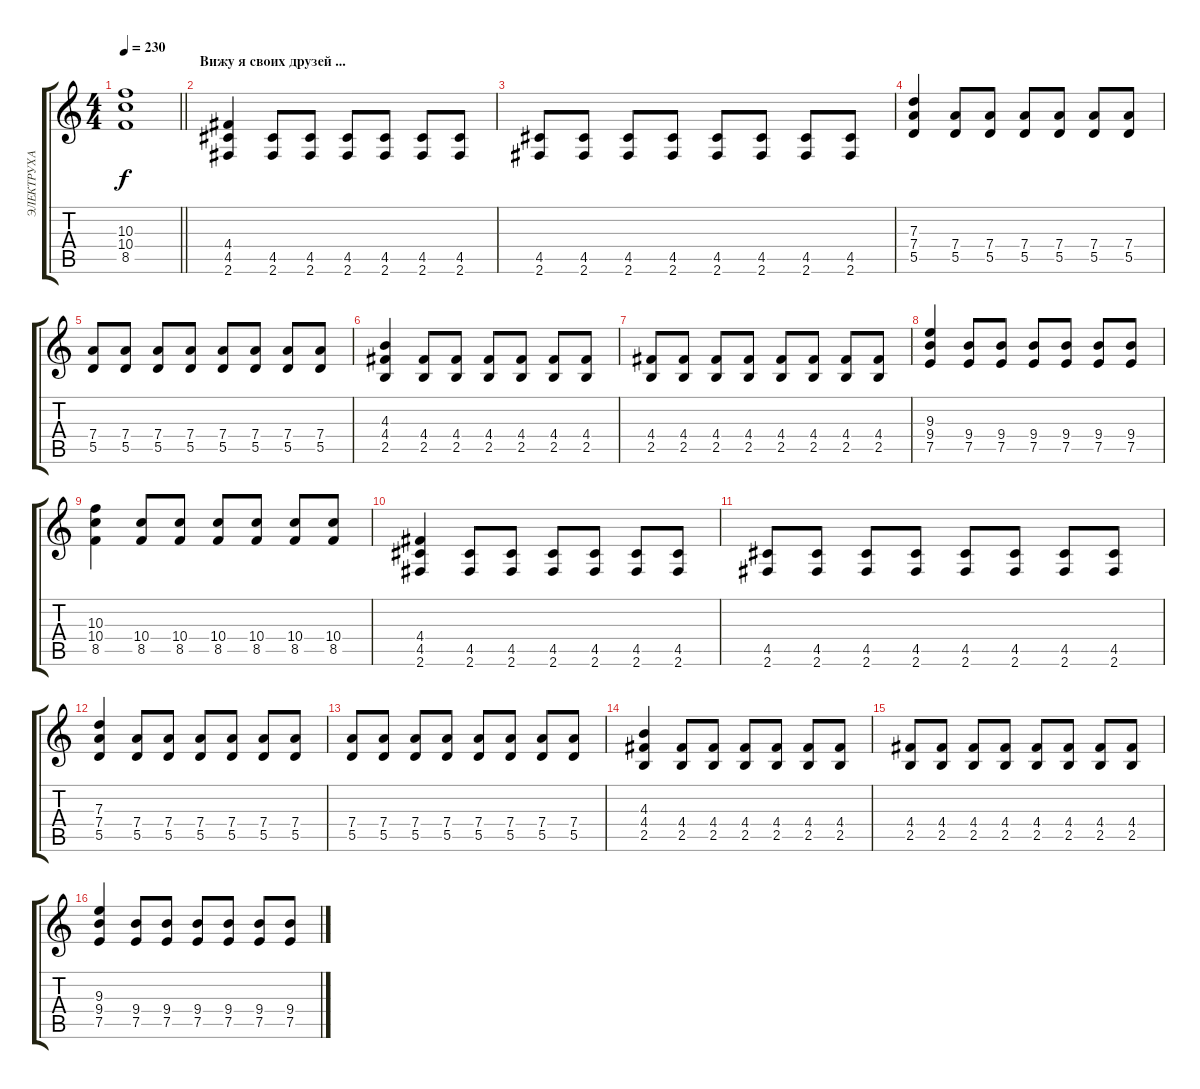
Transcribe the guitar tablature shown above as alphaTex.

\track ("ЭЛЕКТРУХА" "ЭЛЕКТРУХА") {instrument overdrivenguitar}
\staff {score tabs}
\tuning (E4 B3 G3 D3 A2 E2) {hide}
\ts (4 4)
\tempo 230
\clef g2
\barLineRight lightlight
\ks c
(10.3 10.4 8.5).1{dy f} |
\section ("" "Вижу я своих друзей ...")
(4.4 4.5 2.6).4 (4.5 2.6).8 (4.5 2.6).8 (4.5 2.6).8 (4.5 2.6).8 (4.5 2.6).8 (4.5 2.6).8 |
(4.5 2.6).8 (4.5 2.6).8 (4.5 2.6).8 (4.5 2.6).8 (4.5 2.6).8 (4.5 2.6).8 (4.5 2.6).8 (4.5 2.6).8 |
(7.3 7.4 5.5).4 (7.4 5.5).8 (7.4 5.5).8 (7.4 5.5).8 (7.4 5.5).8 (7.4 5.5).8 (7.4 5.5).8 |
(7.4 5.5).8 (7.4 5.5).8 (7.4 5.5).8 (7.4 5.5).8 (7.4 5.5).8 (7.4 5.5).8 (7.4 5.5).8 (7.4 5.5).8 |
(4.3 4.4 2.5).4 (4.4 2.5).8 (4.4 2.5).8 (4.4 2.5).8 (4.4 2.5).8 (4.4 2.5).8 (4.4 2.5).8 |
(4.4 2.5).8 (4.4 2.5).8 (4.4 2.5).8 (4.4 2.5).8 (4.4 2.5).8 (4.4 2.5).8 (4.4 2.5).8 (4.4 2.5).8 |
(9.3 9.4 7.5).4 (9.4 7.5).8 (9.4 7.5).8 (9.4 7.5).8 (9.4 7.5).8 (9.4 7.5).8 (9.4 7.5).8 |
(10.3 10.4 8.5).4 (10.4 8.5).8 (10.4 8.5).8 (10.4 8.5).8 (10.4 8.5).8 (10.4 8.5).8 (10.4 8.5).8 |
(4.4 4.5 2.6).4 (4.5 2.6).8 (4.5 2.6).8 (4.5 2.6).8 (4.5 2.6).8 (4.5 2.6).8 (4.5 2.6).8 |
(4.5 2.6).8 (4.5 2.6).8 (4.5 2.6).8 (4.5 2.6).8 (4.5 2.6).8 (4.5 2.6).8 (4.5 2.6).8 (4.5 2.6).8 |
(7.3 7.4 5.5).4 (7.4 5.5).8 (7.4 5.5).8 (7.4 5.5).8 (7.4 5.5).8 (7.4 5.5).8 (7.4 5.5).8 |
(7.4 5.5).8 (7.4 5.5).8 (7.4 5.5).8 (7.4 5.5).8 (7.4 5.5).8 (7.4 5.5).8 (7.4 5.5).8 (7.4 5.5).8 |
(4.3 4.4 2.5).4 (4.4 2.5).8 (4.4 2.5).8 (4.4 2.5).8 (4.4 2.5).8 (4.4 2.5).8 (4.4 2.5).8 |
(4.4 2.5).8 (4.4 2.5).8 (4.4 2.5).8 (4.4 2.5).8 (4.4 2.5).8 (4.4 2.5).8 (4.4 2.5).8 (4.4 2.5).8 |
(9.3 9.4 7.5).4 (9.4 7.5).8 (9.4 7.5).8 (9.4 7.5).8 (9.4 7.5).8 (9.4 7.5).8 (9.4 7.5).8
